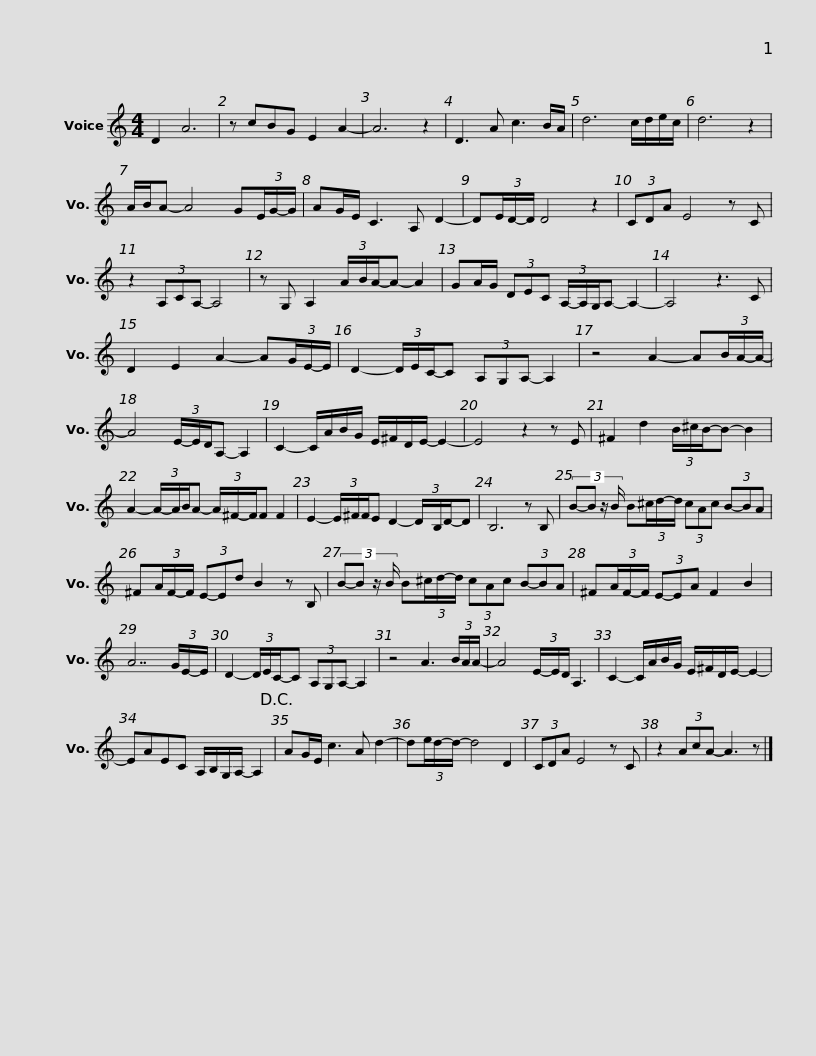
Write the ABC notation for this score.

X:1
L:1/8
M:4/4
I:linebreak $
K:C
V:1 treble
V:1
 D2 A6 | z cBG E2 A2- | A6 z2 | D3 A c3 B/A/ | d6 c/d/e/c/ | %5
 d6 z2 | A/B/A- A4 G(3E/G/-G/ |$ AG/E/ C3 A, D2- | D(3E/D/-D/ D4 z2 | (3CDA E4 z C | %10
 z2 (3A,CA,- A,4 | z G, A,2 (3A/-B/A/-A- A2 |$ GA/G/ (3DEC (3A,/-A,/G,/A,- A,2- | A,4 z3 C | D2 E2 A2- A(3G/E/-E/ | %15
 D2- (3D/E/C/-C (3A,G,A,- A,2 | z4 A2- A(3B/A/-A/- |$ A4 (3E/-E/D/A,- A,2 | C2- C/A/B/G/ E/^F/D/E/- E2- | E4 z2 z E | %20
 ^F2 d2 (3B/^c/B/-B- B2 | A2- (3A/-A/B/A- (3A/^F/-F/F F2 |$ E2- (3E/^F/F/E D2- (3D/-B,/D/-D | B,6 z B, | (3:2:4B-B z/ B/ B(3^c/d/-d/ (3cAc (3B-BA | %25
 ^F(3A/F/-F/ (3E-Ed B2 z B, |$ (3:2:4B-B z/ B/ B(3^c/d/-d/ (3cAc (3B-BA | ^F(3A/F/-F/ (3E-EA F2 B2 | A7 (3G/E/-E/ | D2- (3D/E/C/-C (3A,G,A,- A,2 |$ %30
 z4 A3 (3B/A/A/- | A4 (3E/-E/D/ A,3 | C2- C/A/B/G/ E/^F/D/E/- E2- | EAEC A,/B,/G,/A,/- A,2!D.C.! |$ AG/E/ c3 A d2- | %35
 d(3e/d/-d/- d4 D2 | (3CDA E4 z C | z2 (3AcA- A3 z |] %38
